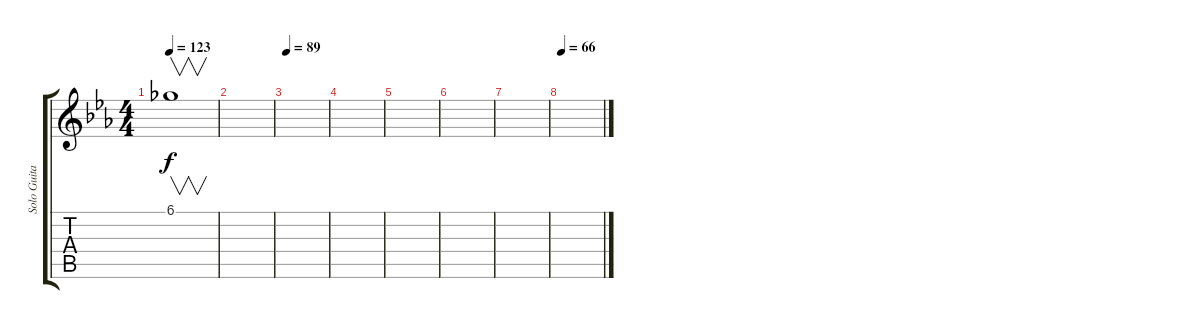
\track ("Solo Guitar (Main)" "Solo Guita") {instrument distortionguitar}
\staff {score tabs}
\tuning (C4 G3 Eb3 Bb2 F2 C2) {hide}
\ts (4 4)
\tempo 123
\clef g2
\ks eb
6.1{t}.1{v dy f} |
|
\tempo 89
|
|
|
|
|
\tempo 66
